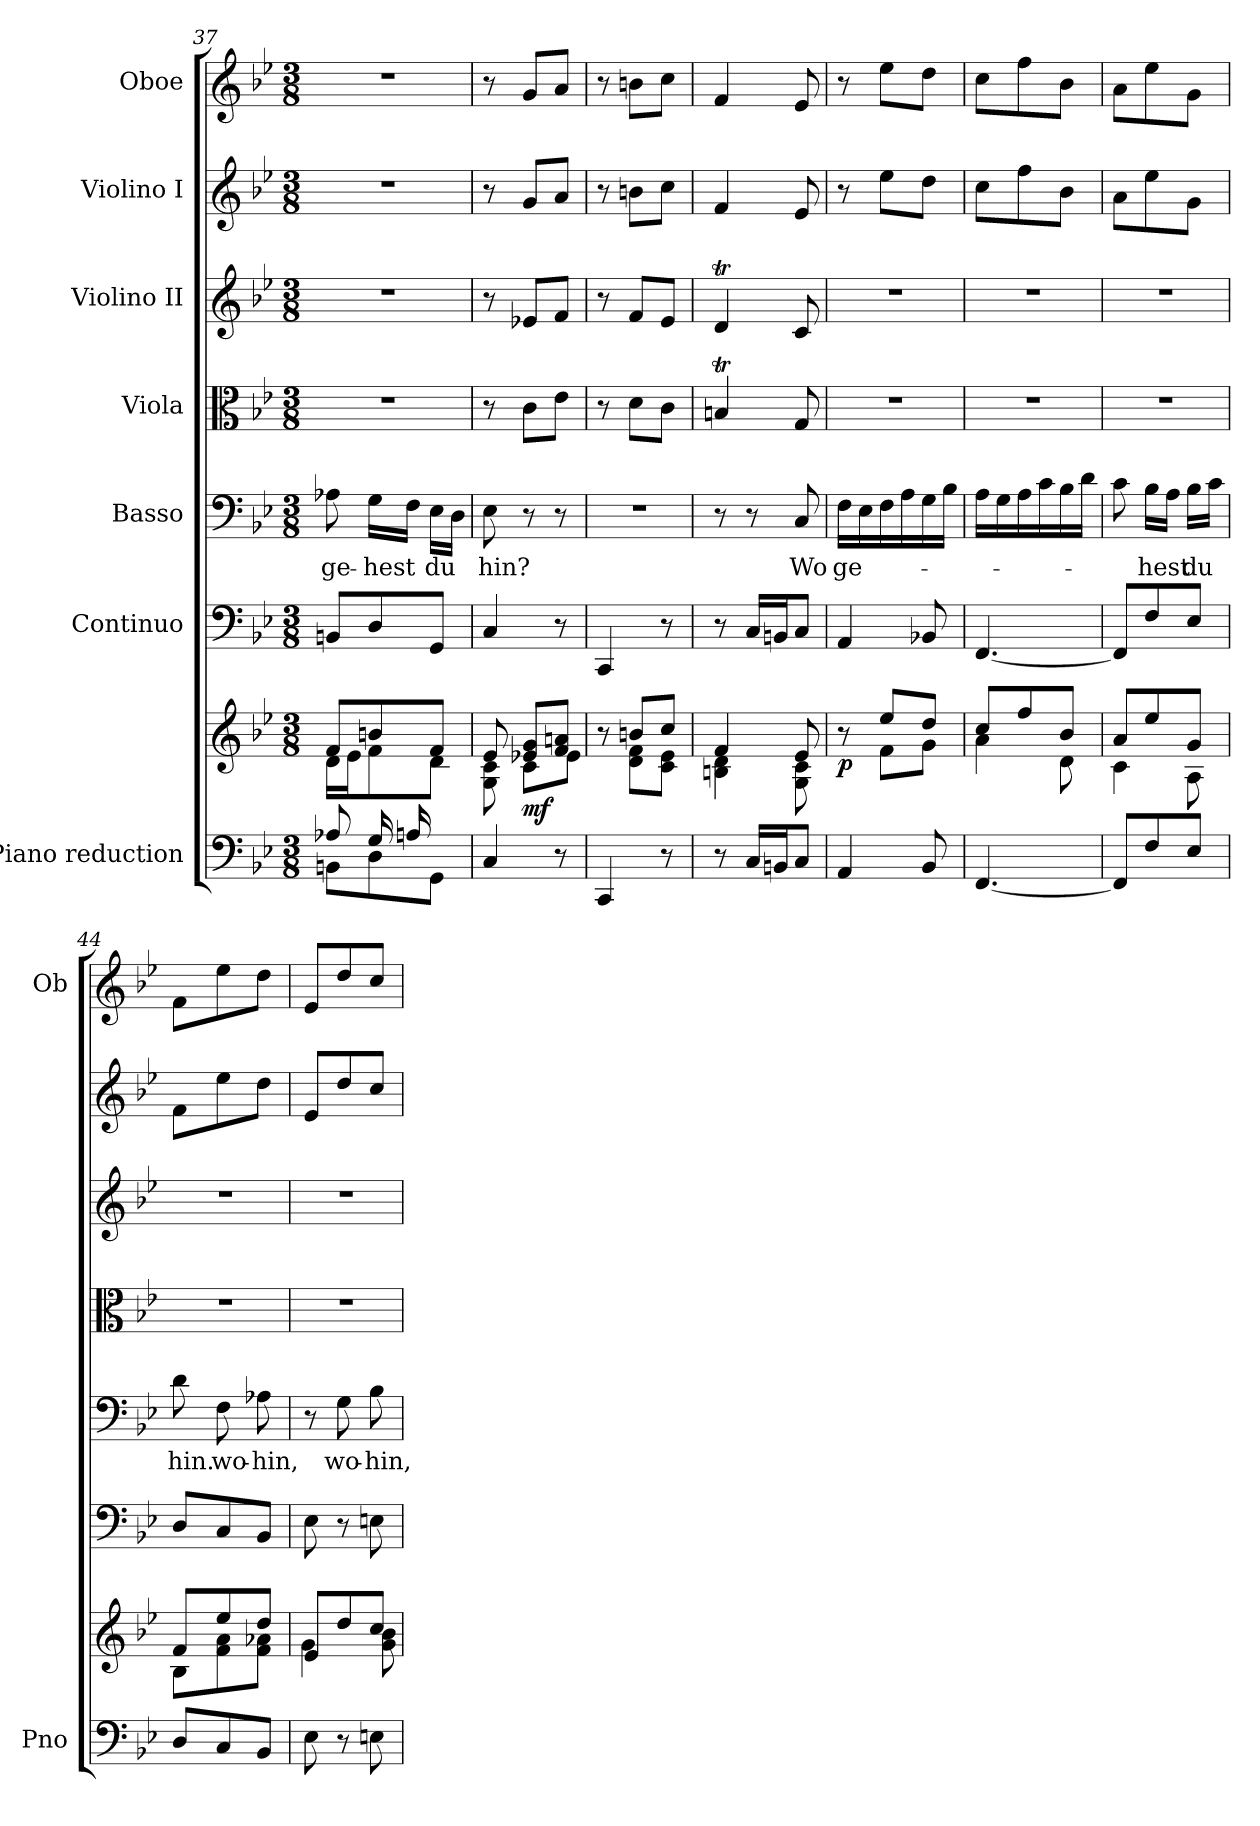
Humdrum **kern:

**kern	**kern	**dynam	**kern	**kern	**text	**kern	**kern	**kern	**kern
*part7	*part7	*part7	*part6	*part5	*part5	*part4	*part3	*part2	*part1
*staff8	*staff7	*staff7/8	*staff6	*staff5	*staff5	*staff4	*staff3	*staff2	*staff1
*I"Piano reduction	*	*	*I"Continuo	*I"Basso	*	*I"Viola	*I"Violino II	*I"Violino I	*I"Oboe
*I'Pno	*	*	*	*	*	*	*	*	*I'Ob
!!LO:LB:g=z
*clefF4	*clefG2	*	*clefF4	*clefF4	*	*clefC3	*clefG2	*clefG2	*clefG2
*k[b-e-]	*k[b-e-]	*	*k[b-e-]	*k[b-e-]	*	*k[b-e-]	*k[b-e-]	*k[b-e-]	*k[b-e-]
*M3/8	*M3/8	*	*M3/8	*M3/8	*	*M3/8	*M3/8	*M3/8	*M3/8
=37	=37	=37	=37	=37	=37	=37	=37	=37	=37
*^	*^	*	*	*	*	*	*	*	*
*	*	*	*^	*	*	*	*	*	*	*	*
!	!	!	!	!	!	!	!	!LO:LY:b	!	!	!	!
8A-X/L	8BBn\L	8f/L	16d\LL	4ryy	.	8BBn/L	8A-X\	ge-	4.r	4.r	4.r	4.r
.	.	.	16e-\J	.	.	.	.	.	.	.	.	.
!	!	!	!	!	!	!	!	!LO:LY:b	!	!	!	!
16G/L	8D\	8bn/	8f\	.	.	8D/	16G\LL	-hest	.	.	.	.
16An/J	.	.	.	.	.	.	16F\JJ	.	.	.	.	.
!	!	!	!	!	!	!	!	!LO:LY:b	!	!	!	!
8ryy	8GG\J	8f/J	8d\J	8Bn\J	.	8GG/J	16E-\LL	du	.	.	.	.
.	.	.	.	.	.	.	16D\JJ	.	.	.	.	.
*v	*v	*	*	*	*	*	*	*	*	*	*	*
*	*	*v	*v	*	*	*	*	*	*	*	*
=38	=38	=38	=38	=38	=38	=38	=38	=38	=38	=38
!	!	!	!	!	!	!LO:LY:b	!	!	!	!
4C/	8e-/	8G\ 8c\	.	4C/	8E-\	hin?	8r	8r	8r	8r
!	!	!	!LO:DY:b	!	!	!	!	!	!	!
.	8e-X/ 8g/L	8c\L	mf	.	8r	.	8c\L	8e-X/L	8g/L	8g/L
8r	8f/ 8an/J	8e-\J	.	8r	8r	.	8e-\J	8f/J	8a/J	8a/J
=39	=39	=39	=39	=39	=39	=39	=39	=39	=39	=39
4CC/	8r	8ryy	.	4CC/	4.r	.	8r	8r	8r	8r
.	8bn/L	8d\ 8f\L	.	.	.	.	8d\L	8f/L	8bn\L	8bn\L
8r	8cc/J	8c\ 8e-\J	.	8r	.	.	8c\J	8e-/J	8cc\J	8cc\J
=40	=40	=40	=40	=40	=40	=40	=40	=40	=40	=40
8r	4f/	4Bn\ 4d\	.	8r	8r	.	4Bnt/	4dt/	4f/	4f/
16C/LL	.	.	.	16C/LL	8r	.	.	.	.	.
16BBn/J	.	.	.	16BBn/J	.	.	.	.	.	.
!	!	!	!	!	!	!LO:LY:b	!	!	!	!
8C/J	8e-/	8G\ 8c\	.	8C/J	8C/	Wo	8G/	8c/	8e-/	8e-/
=41	=41	=41	=41	=41	=41	=41	=41	=41	=41	=41
!	!	!	!LO:DY:b	!	!	!LO:LY:b	!	!	!	!
4AA/	8r	8ryy	p	4AA/	16F\LL	ge-	4.r	4.r	8r	8r
.	.	.	.	.	16E-\	.	.	.	.	.
.	8ee-/L	8f\L	.	.	16F\	.	.	.	8ee-\L	8ee-\L
.	.	.	.	.	16A\	.	.	.	.	.
8BB-/	8dd/J	8g\J	.	8BB-X/	16G\	.	.	.	8dd\J	8dd\J
.	.	.	.	.	16B-\JJ	.	.	.	.	.
=42	=42	=42	=42	=42	=42	=42	=42	=42	=42	=42
[4.FF/	8cc/L	4a\	.	[4.FF/	16A\LL	.	4.r	4.r	8cc\L	8cc\L
.	.	.	.	.	16G\	.	.	.	.	.
.	8ff/	.	.	.	16A\	.	.	.	8ff\	8ff\
.	.	.	.	.	16c\	.	.	.	.	.
.	8b-/J	8d\	.	.	16B-\	.	.	.	8b-\J	8b-\J
.	.	.	.	.	16d\JJ	.	.	.	.	.
=43	=43	=43	=43	=43	=43	=43	=43	=43	=43	=43
8FF/L]	8a/L	4c\	.	8FF/L]	8c\	.	4.r	4.r	8a\L	8a\L
!	!	!	!	!	!	!LO:LY:b	!	!	!	!
8F/	8ee-/	.	.	8F/	16B-\LL	-hest	.	.	8ee-\	8ee-\
.	.	.	.	.	16A\JJ	.	.	.	.	.
!	!	!	!	!	!	!LO:LY:b	!	!	!	!
8E-/J	8g/J	8A\	.	8E-/J	16B-\LL	du	.	.	8g\J	8g\J
.	.	.	.	.	16c\JJ	.	.	.	.	.
=44	=44	=44	=44	=44	=44	=44	=44	=44	=44	=44
!	!	!	!	!	!	!LO:LY:b	!	!	!	!
8D/L	8f/L	8B-\L	.	8D/L	8d\	hin.	4.r	4.r	8f\L	8f\L
!	!	!	!	!	!	!LO:LY:b	!	!	!	!
8C/	8ee-/	8f\ 8a\	.	8C/	8F\	wo-	.	.	8ee-\	8ee-\
!	!	!	!	!	!	!LO:LY:b	!	!	!	!
8BB-/J	8dd/J	8f\ 8a-X\J	.	8BB-/J	8A-X\	-hin,	.	.	8dd\J	8dd\J
=45	=45	=45	=45	=45	=45	=45	=45	=45	=45	=45
8E-\	8e-/L	4g\	.	8E-\	8r	.	4.r	4.r	8e-/L	8e-/L
!	!	!	!	!	!	!LO:LY:b	!	!	!	!
8r	8dd/	.	.	8r	8G\	wo-	.	.	8dd/	8dd/
!	!	!	!	!	!	!LO:LY:b	!	!	!	!
8En\	8cc/J	8g\ 8b-\	.	8En\	8B-\	-hin,	.	.	8cc/J	8cc/J
*	*v	*v	*	*	*	*	*	*	*	*
=	=	=	=	=	=	=	=	=	=
*-	*-	*-	*-	*-	*-	*-	*-	*-	*-
